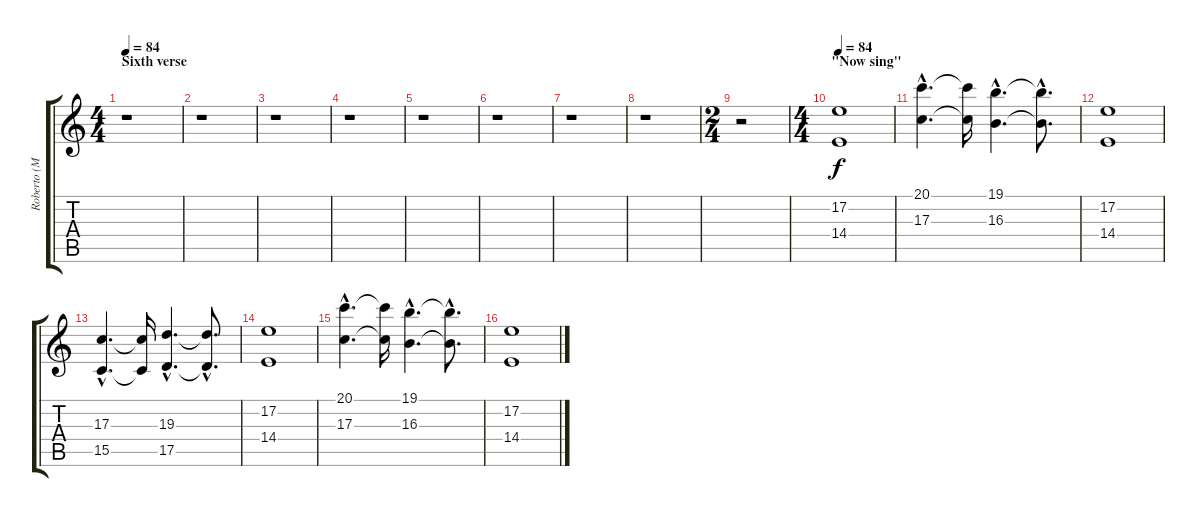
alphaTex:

\track ("Roberto (MidStrings/Choir)" "Roberto (M") {instrument pad4choir}
\staff {score tabs}
\tuning (E4 B3 G3 D3 A2 E2) {hide}
\ts (4 4)
\section ("" "Sixth verse")
\tempo 84
\clef g2
\ks c
r.1{dy f} |
r.1 |
r.1 |
r.1 |
r.1 |
r.1 |
r.1 |
r.1 |
\ts (2 4)
r.2 |
\ts (4 4)
\section ("" "\"Now sing\"")
\tempo 84
(17.2 14.4).1{volume 14 instrument pad8sweep} |
(20.1{hac} 17.3{hac}).4{d} (20.1{t} 17.3{t}).16 (19.1{hac} 16.3{hac}).4{d} (19.1{hac t} 16.3{hac t}).8{d} |
(17.2 14.4).1 |
(17.3{hac} 15.5{hac}).4{d} (17.3{t} 15.5{t}).16 (19.3{hac} 17.5{hac}).4{d} (19.3{hac t} 17.5{hac t}).8{d} |
(17.2 14.4).1 |
(20.1{hac} 17.3{hac}).4{d} (20.1{t} 17.3{t}).16 (19.1{hac} 16.3{hac}).4{d} (19.1{hac t} 16.3{hac t}).8{d} |
(17.2 14.4).1
